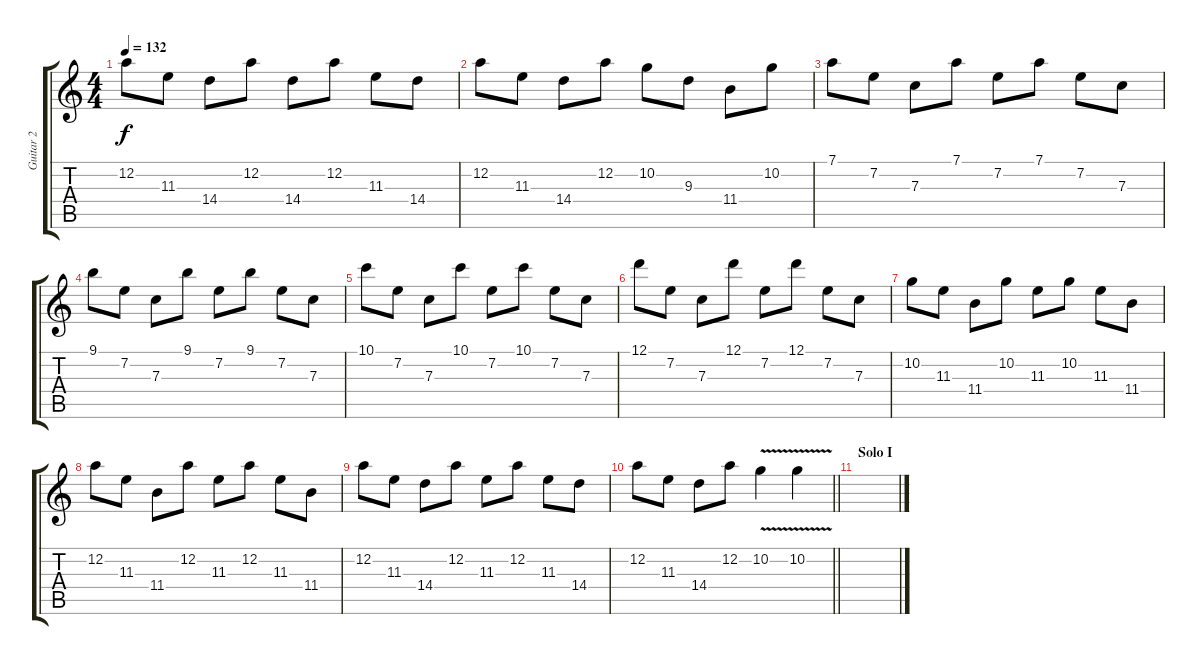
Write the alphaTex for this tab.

\track ("Guitar 2" "Guitar 2") {instrument distortionguitar}
\staff {score tabs}
\tuning (D4 A3 F3 C3 G2 D2) {hide}
\ts (4 4)
\tempo 132
\clef g2
\ks c
12.2.8{dy f} 11.3.8 14.4.8 12.2.8 14.4.8 12.2.8 11.3.8 14.4.8 |
12.2.8 11.3.8 14.4.8 12.2.8 10.2.8 9.3.8 11.4.8 10.2.8 |
7.1.8 7.2.8 7.3.8 7.1.8 7.2.8 7.1.8 7.2.8 7.3.8 |
9.1.8 7.2.8 7.3.8 9.1.8 7.2.8 9.1.8 7.2.8 7.3.8 |
10.1.8 7.2.8 7.3.8 10.1.8 7.2.8 10.1.8 7.2.8 7.3.8 |
12.1.8 7.2.8 7.3.8 12.1.8 7.2.8 12.1.8 7.2.8 7.3.8 |
10.2.8 11.3.8 11.4.8 10.2.8 11.3.8 10.2.8 11.3.8 11.4.8 |
12.2.8 11.3.8 11.4.8 12.2.8 11.3.8 12.2.8 11.3.8 11.4.8 |
12.2.8 11.3.8 14.4.8 12.2.8 11.3.8 12.2.8 11.3.8 14.4.8 |
\barLineRight lightlight
12.2.8 11.3.8 14.4.8 12.2.8 10.2{v}.4 10.2{v}.4 |
\section ("" "Solo I")
